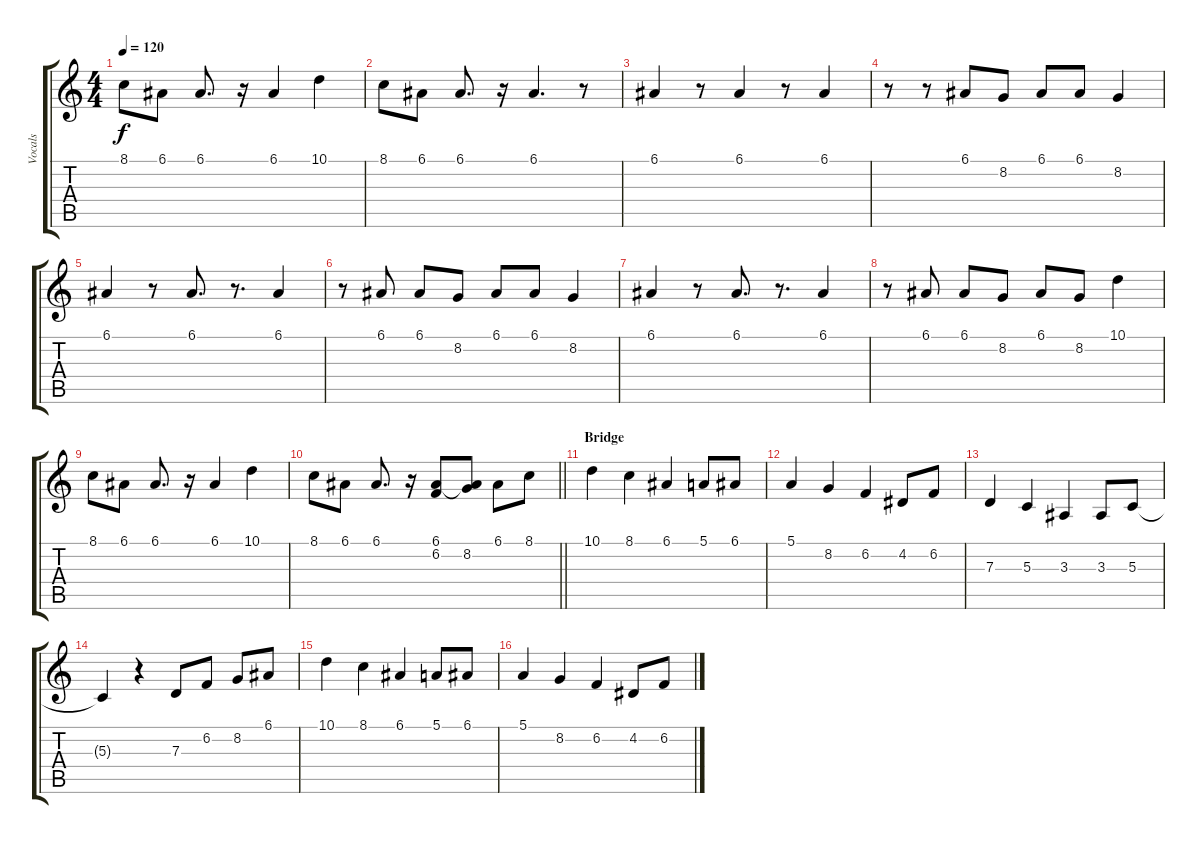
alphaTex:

\track ("Vocals" "Vocals") {instrument altosax}
\staff {score tabs}
\tuning (E4 B3 G3 D3 A2 E2) {hide}
\ts (4 4)
\tempo 120
\clef g2
\ks c
8.1.8{dy f} 6.1.8 6.1.8{d} r.16 6.1.4 10.1.4 |
8.1.8 6.1.8 6.1.8{d} r.16 6.1.4{d} r.8 |
6.1.4 r.8 6.1.4 r.8 6.1.4 |
r.8 r.8 6.1.8 8.2.8 6.1.8 6.1.8 8.2.4 |
6.1.4 r.8 6.1.8{d} r.8{d} 6.1.4 |
r.8 6.1.8 6.1.8 8.2.8 6.1.8 6.1.8 8.2.4 |
6.1.4 r.8 6.1.8{d} r.8{d} 6.1.4 |
r.8 6.1.8 6.1.8 8.2.8 6.1.8 8.2.8 10.1.4 |
8.1.8 6.1.8 6.1.8{d} r.16 6.1.4 10.1.4 |
\barLineRight lightlight
8.1.8 6.1.8 6.1.8{d} r.16 (6.1 6.2).8 (6.1{t} 8.2).8 6.1.8 8.1.8 |
\section ("" "Bridge")
10.1.4 8.1.4 6.1.4 5.1.8 6.1.8 |
5.1.4 8.2.4 6.2.4 4.2.8 6.2.8 |
7.3.4 5.3.4 3.3.4 3.3.8 5.3.8 |
5.3{t}.4 r.4 7.3.8 6.2.8 8.2.8 6.1.8 |
10.1.4 8.1.4 6.1.4 5.1.8 6.1.8 |
5.1.4 8.2.4 6.2.4 4.2.8 6.2.8
